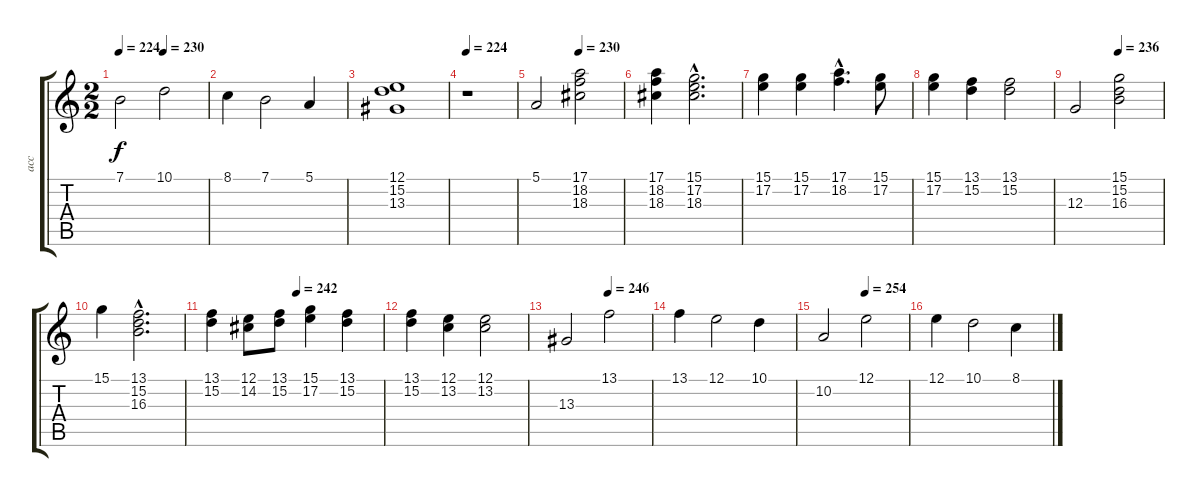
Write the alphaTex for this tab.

\track ("acc" "acc") {instrument accordion}
\staff {score tabs}
\tuning (E4 B3 G3 D3 A2 E2) {hide}
\ts (2 2)
\tempo 224
\tempo (230 0.5)
\clef g2
\ks c
7.1.2{dy f} 10.1.2 |
8.1.4 7.1.2 5.1.4 |
(12.1 15.2 13.3).1 |
\tempo 224
r.1 |
\tempo (230 0.5)
5.1.2 (17.1 18.2 18.3).2 |
(17.1 18.2 18.3).4 (15.1{hac} 17.2 18.3{hac}).2{d} |
(15.1 17.2).4 (15.1 17.2).4 (17.1{hac} 18.2{hac}).4{d} (15.1 17.2).8 |
(15.1 17.2).4 (13.1 15.2).4 (13.1 15.2).2 |
\tempo (236 0.5)
12.3.2 (15.1 15.2 16.3).2 |
15.1.4 (13.1{hac} 15.2 16.3).2{d} |
\tempo (242 0.5)
(13.1 15.2).4 (12.1 14.2).8 (13.1 15.2).8 (15.1 17.2).4 (13.1 15.2).4 |
(13.1 15.2).4 (12.1 13.2).4 (12.1 13.2).2 |
\tempo (246 0.5)
13.3.2 13.1.2 |
13.1.4 12.1.2 10.1.4 |
\tempo (254 0.5)
10.2.2 12.1.2 |
12.1.4 10.1.2 8.1.4
